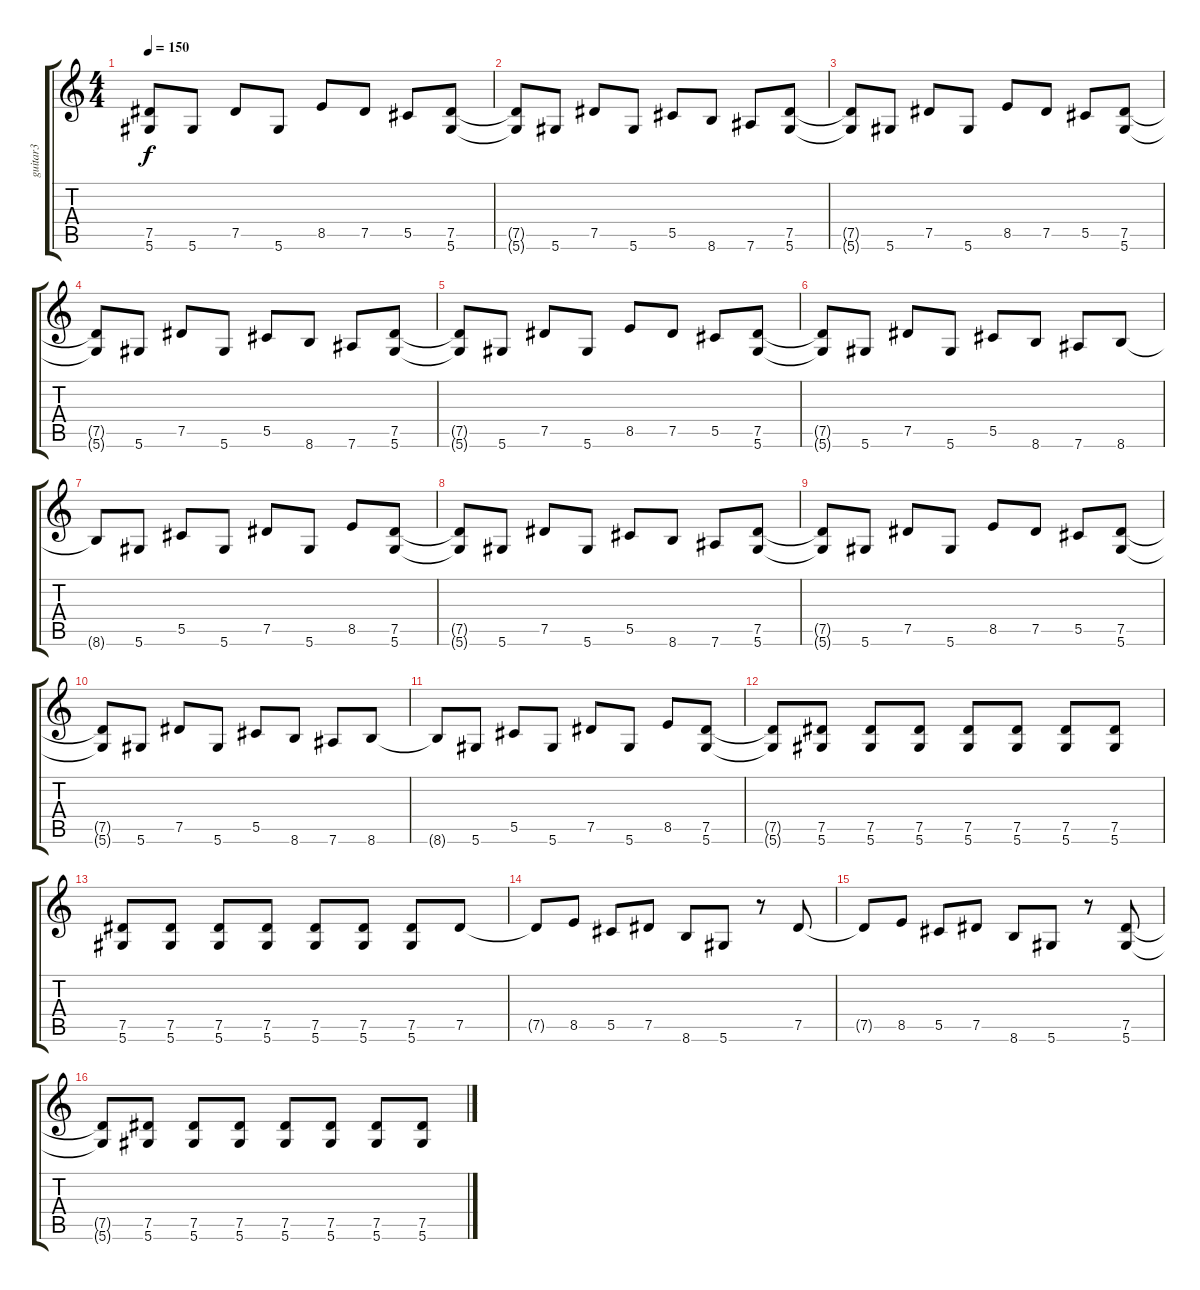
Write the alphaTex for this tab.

\track ("guitar3" "guitar3") {instrument distortionguitar}
\staff {score tabs}
\tuning (Eb4 Bb3 Gb3 Db3 Ab2 Eb2) {hide}
\ts (4 4)
\tempo 150
\clef g2
\ks c
(7.5{t} 5.6{t}).8{dy f} 5.6.8 7.5.8 5.6.8 8.5.8 7.5.8 5.5.8 (7.5 5.6).8 |
(7.5{t} 5.6{t}).8 5.6.8 7.5.8 5.6.8 5.5.8 8.6.8 7.6.8 (7.5 5.6).8 |
(7.5{t} 5.6{t}).8 5.6.8 7.5.8 5.6.8 8.5.8 7.5.8 5.5.8 (7.5 5.6).8 |
(7.5{t} 5.6{t}).8 5.6.8 7.5.8 5.6.8 5.5.8 8.6.8 7.6.8 (7.5 5.6).8 |
(7.5{t} 5.6{t}).8 5.6.8 7.5.8 5.6.8 8.5.8 7.5.8 5.5.8 (7.5 5.6).8 |
(7.5{t} 5.6{t}).8 5.6.8 7.5.8 5.6.8 5.5.8 8.6.8 7.6.8 8.6.8 |
8.6{t}.8 5.6.8 5.5.8 5.6.8 7.5.8 5.6.8 8.5.8 (7.5 5.6).8 |
(7.5{t} 5.6{t}).8 5.6.8 7.5.8 5.6.8 5.5.8 8.6.8 7.6.8 (7.5 5.6).8 |
(7.5{t} 5.6{t}).8 5.6.8 7.5.8 5.6.8 8.5.8 7.5.8 5.5.8 (7.5 5.6).8 |
(7.5{t} 5.6{t}).8 5.6.8 7.5.8 5.6.8 5.5.8 8.6.8 7.6.8 8.6.8 |
8.6{t}.8 5.6.8 5.5.8 5.6.8 7.5.8 5.6.8 8.5.8 (7.5 5.6).8 |
(7.5{t} 5.6{t}).8 (7.5 5.6).8 (7.5 5.6).8 (7.5 5.6).8 (7.5 5.6).8 (7.5 5.6).8 (7.5 5.6).8 (7.5 5.6).8 |
(7.5 5.6).8 (7.5 5.6).8 (7.5 5.6).8 (7.5 5.6).8 (7.5 5.6).8 (7.5 5.6).8 (7.5 5.6).8 7.5.8 |
7.5{t}.8 8.5.8 5.5.8 7.5.8 8.6.8 5.6.8 r.8 7.5.8 |
7.5{t}.8 8.5.8 5.5.8 7.5.8 8.6.8 5.6.8 r.8 (7.5 5.6).8 |
(7.5{t} 5.6{t}).8 (7.5 5.6).8 (7.5 5.6).8 (7.5 5.6).8 (7.5 5.6).8 (7.5 5.6).8 (7.5 5.6).8 (7.5 5.6).8
